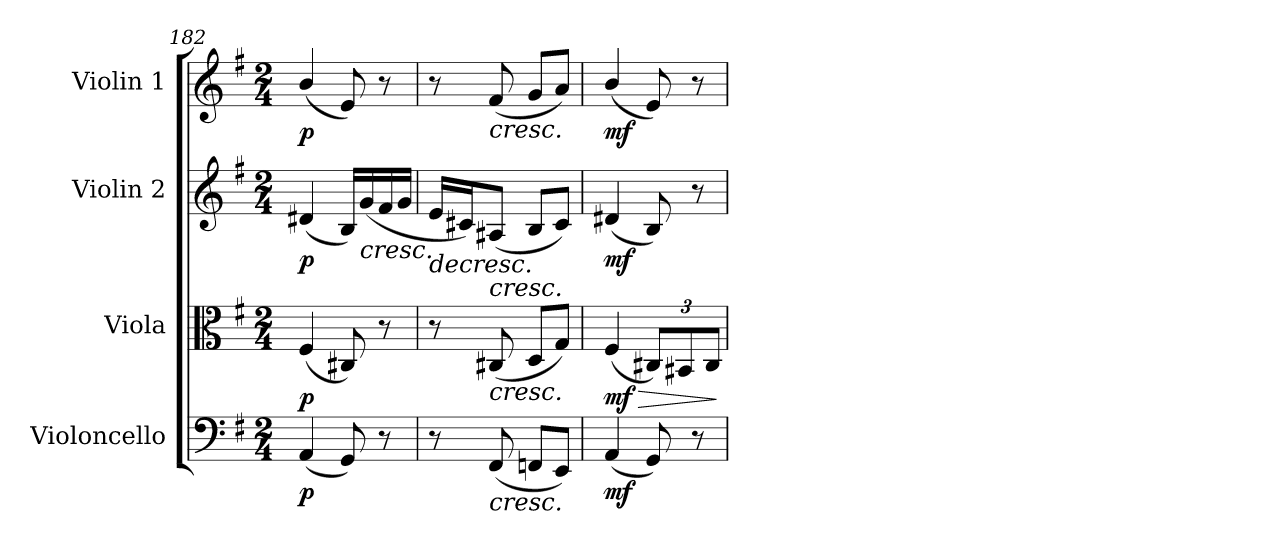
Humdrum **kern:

**kern	**dynam	**kern	**dynam	**kern	**dynam	**kern	**dynam
*part4	*part4	*part3	*part3	*part2	*part2	*part1	*part1
*staff4	*staff4	*staff3	*staff3	*staff2	*staff2	*staff1	*staff1
*I"Violoncello	*	*I"Viola	*	*I"Violin 2	*	*I"Violin 1	*
*I'Vc	*	*I'Vla	*	*I'Vln	*	*I'Vln	*
*clefF4	*	*clefC3	*	*clefG2	*	*clefG2	*
*k[f#]	*	*k[f#]	*	*k[f#]	*	*k[f#]	*
*M2/4	*	*M2/4	*	*M2/4	*	*M2/4	*
=182	=182	=182	=182	=182	=182	=182	=182
!	!LO:DY:b	!	!LO:DY:b	!	!LO:DY:b	!	!LO:DY:b
(4AA/	p	(4F#/	p	(4d#X/	p	(4b/	p
8GG/)	.	8C#X/)	.	16B/LL)	.	8e/)	.
!	!	!	!	!	!LO:HP:b	!	!
.	.	.	.	(16g/	<	.	.
8r	.	8r	.	16f#/	.	8r	.
.	.	.	.	16g/JJ	.	.	.
!!LO:LB:g=z
=183	=183	=183	=183	=183	=183	=183	=183
!	!	!	!	!	!LO:HP:b	!	!
8r	.	8r	.	16e/LL	>	8r	.
.	.	.	.	16c#X/J)	.	.	.
!	!LO:HP:b	!	!LO:HP:b	!	!LO:HP:n=1:b	!	!LO:HP:b
(8FF#/	<	(8C#X/	<	(8A#X/J	[ <	(8f#/	<
8FFn/L	.	8D/L	.	8B/L	.	8g/L	.
8EE/J)	.	8G/J)	.	8c#/J)	.	8a/J)	.
.	.	.	.	.	]	.	.
=184	=184	=184	=184	=184	=184	=184	=184
!	!LO:DY:b	!	!LO:HP:b	!	!	!	!
!	!	!	!LO:DY:n=1:b	!	!LO:DY:b	!	!LO:DY:b
(4AA/	mf	(4F#/	> mf	(4d#X/	mf	(4b/	mf
*	*	*Xbrackettup	*	*	*	*	*
8GG/)	[	12C#X/L)	[	8B/)	[	8e/)	[
.	.	12BB#X/	.	.	.	.	.
8r	.	.	.	8r	.	8r	.
.	.	12C#/J	.	.	.	.	.
.	.	.	]	.	.	.	.
=	=	=	=	=	=	=	=
*-	*-	*-	*-	*-	*-	*-	*-
